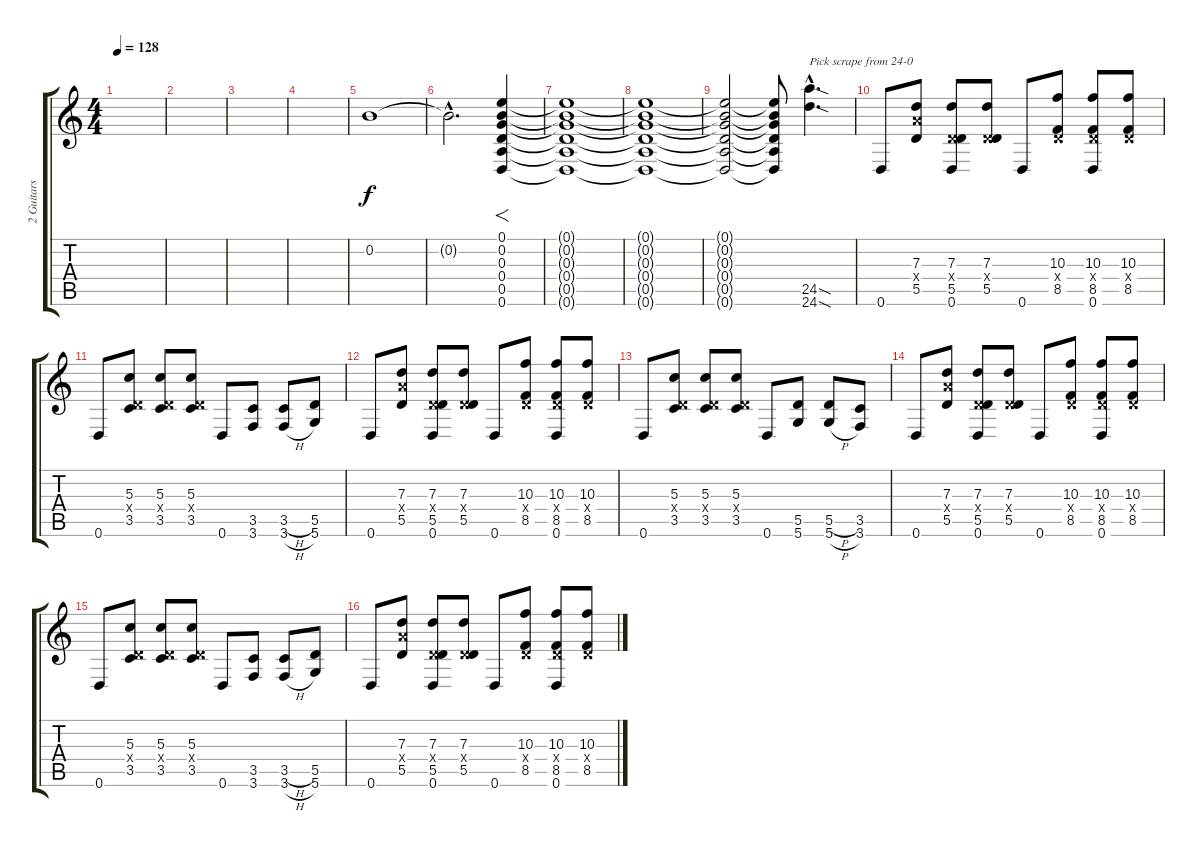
\track ("2 Guitars at same time" "2 Guitars ") {instrument distortionguitar}
\staff {score tabs}
\tuning (E4 B3 G3 D3 A2 D2) {hide}
\ts (4 4)
\tempo 128
\clef g2
\ks c
|
|
|
|
0.2.1 |
0.2{hac t}.2{d} (0.1 0.2 0.3 0.4 0.5 0.6).4{f} |
(0.1{t} 0.2{t} 0.3{t} 0.4{t} 0.5{t} 0.6{t}).1 |
(0.1{t} 0.2{t} 0.3{t} 0.4{t} 0.5{t} 0.6{t}).1 |
(0.1{t} 0.2{t} 0.3{t} 0.4{t} 0.5{t} 0.6{t}).2 (0.1{t} 0.2{t} 0.3{t} 0.4{t} 0.5{t} 0.6{t}).8 (24.5{sod hac} 24.6{sod hac}).4{d txt "Pick scrape from 24-0" instrument guitarfretnoise} |
0.6.8{instrument distortionguitar} (7.3 7.4{x} 5.5).8 (7.3 0.4{x} 5.5 0.6).8 (7.3 0.4{x} 5.5).8 0.6.8 (10.3 0.4{x} 8.5).8 (10.3 0.4{x} 8.5 0.6).8 (10.3 0.4{x} 8.5).8 |
0.6.8 (5.3 0.4{x} 3.5).8 (5.3 0.4{x} 3.5).8 (5.3 0.4{x} 3.5).8 0.6.8 (3.5 3.6).8 (3.5{h} 3.6{h}).8 (5.5 5.6).8 |
0.6.8 (7.3 7.4{x} 5.5).8 (7.3 0.4{x} 5.5 0.6).8 (7.3 0.4{x} 5.5).8 0.6.8 (10.3 0.4{x} 8.5).8 (10.3 0.4{x} 8.5 0.6).8 (10.3 0.4{x} 8.5).8 |
0.6.8 (5.3 0.4{x} 3.5).8 (5.3 0.4{x} 3.5).8 (5.3 0.4{x} 3.5).8 0.6.8 (5.5 5.6).8 (5.5{h} 5.6{h}).8 (3.5 3.6).8 |
0.6.8 (7.3 7.4{x} 5.5).8 (7.3 0.4{x} 5.5 0.6).8 (7.3 0.4{x} 5.5).8 0.6.8 (10.3 0.4{x} 8.5).8 (10.3 0.4{x} 8.5 0.6).8 (10.3 0.4{x} 8.5).8 |
0.6.8 (5.3 0.4{x} 3.5).8 (5.3 0.4{x} 3.5).8 (5.3 0.4{x} 3.5).8 0.6.8 (3.5 3.6).8 (3.5{h} 3.6{h}).8 (5.5 5.6).8 |
0.6.8 (7.3 7.4{x} 5.5).8 (7.3 0.4{x} 5.5 0.6).8 (7.3 0.4{x} 5.5).8 0.6.8 (10.3 0.4{x} 8.5).8 (10.3 0.4{x} 8.5 0.6).8 (10.3 0.4{x} 8.5).8
